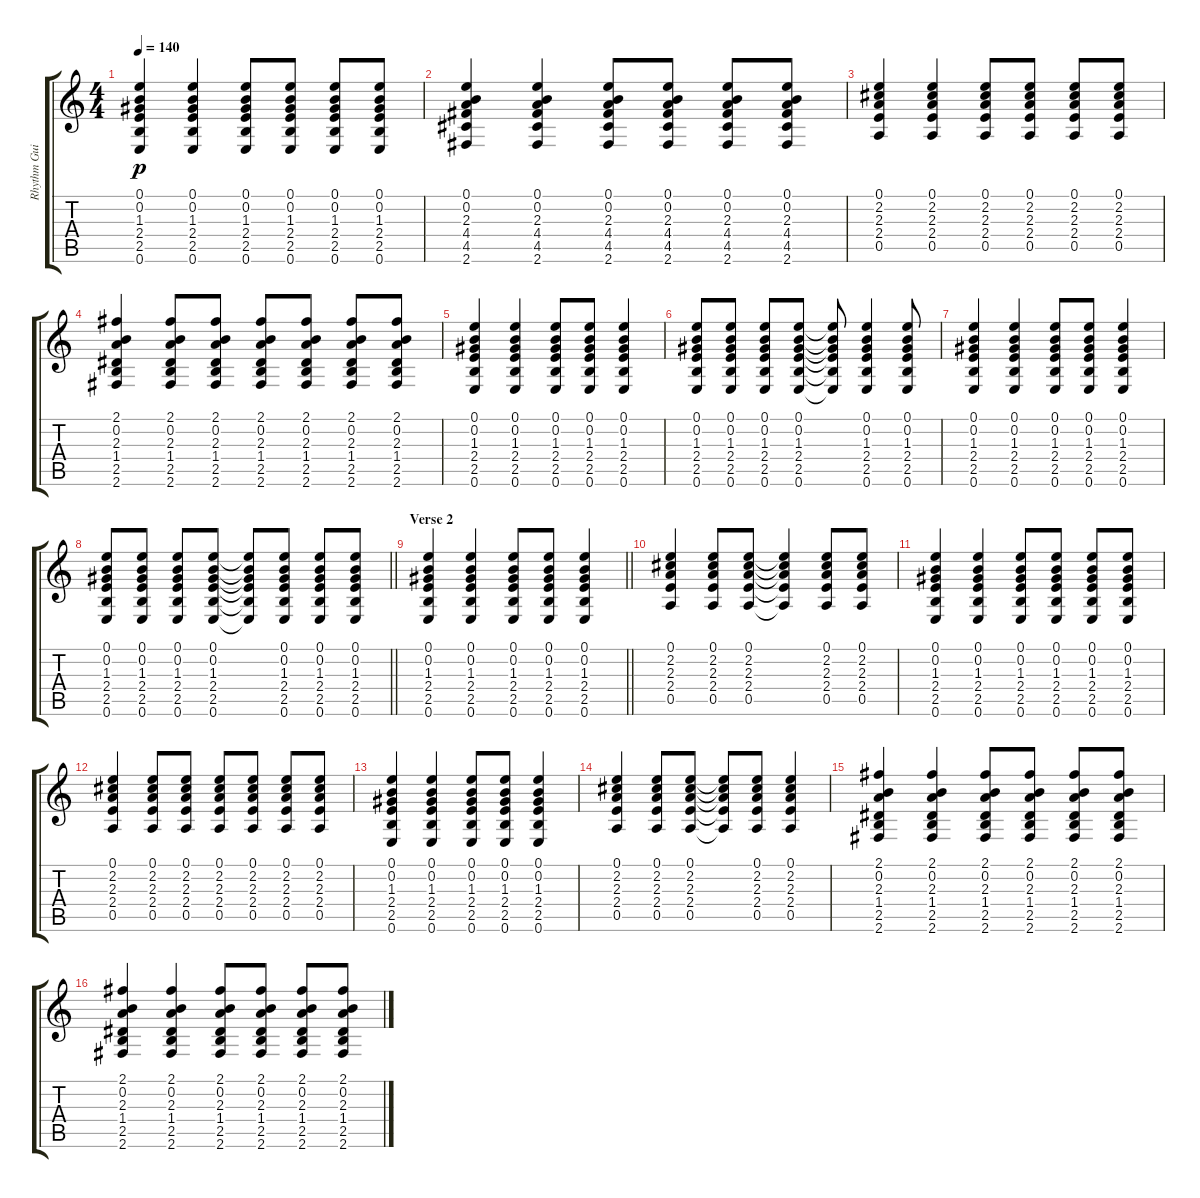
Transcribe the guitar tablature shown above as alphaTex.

\track ("Rhythm Guitar" "Rhythm Gui") {instrument acousticguitarsteel}
\staff {score tabs}
\tuning (E4 B3 G3 D3 A2 E2) {hide}
\ts (4 4)
\tempo 140
\clef g2
\ks c
(0.1 0.2 1.3 2.4 2.5 0.6).4{dy p} (0.1 0.2 1.3 2.4 2.5 0.6).4 (0.1 0.2 1.3 2.4 2.5 0.6).8 (0.1 0.2 1.3 2.4 2.5 0.6).8 (0.1 0.2 1.3 2.4 2.5 0.6).8 (0.1 0.2 1.3 2.4 2.5 0.6).8 |
(0.1 0.2 2.3 4.4 4.5 2.6).4 (0.1 0.2 2.3 4.4 4.5 2.6).4 (0.1 0.2 2.3 4.4 4.5 2.6).8 (0.1 0.2 2.3 4.4 4.5 2.6).8 (0.1 0.2 2.3 4.4 4.5 2.6).8 (0.1 0.2 2.3 4.4 4.5 2.6).8 |
(0.1 2.2 2.3 2.4 0.5).4 (0.1 2.2 2.3 2.4 0.5).4 (0.1 2.2 2.3 2.4 0.5).8 (0.1 2.2 2.3 2.4 0.5).8 (0.1 2.2 2.3 2.4 0.5).8 (0.1 2.2 2.3 2.4 0.5).8 |
(2.1 0.2 2.3 1.4 2.5 2.6).4 (2.1 0.2 2.3 1.4 2.5 2.6).8 (2.1 0.2 2.3 1.4 2.5 2.6).8 (2.1 0.2 2.3 1.4 2.5 2.6).8 (2.1 0.2 2.3 1.4 2.5 2.6).8 (2.1 0.2 2.3 1.4 2.5 2.6).8 (2.1 0.2 2.3 1.4 2.5 2.6).8 |
(0.1 0.2 1.3 2.4 2.5 0.6).4 (0.1 0.2 1.3 2.4 2.5 0.6).4 (0.1 0.2 1.3 2.4 2.5 0.6).8 (0.1 0.2 1.3 2.4 2.5 0.6).8 (0.1 0.2 1.3 2.4 2.5 0.6).4 |
(0.1 0.2 1.3 2.4 2.5 0.6).8 (0.1 0.2 1.3 2.4 2.5 0.6).8 (0.1 0.2 1.3 2.4 2.5 0.6).8 (0.1 0.2 1.3 2.4 2.5 0.6).8 (0.1{t} 0.2{t} 1.3{t} 2.4{t} 2.5{t} 0.6{t}).8 (0.1 0.2 1.3 2.4 2.5 0.6).4 (0.1 0.2 1.3 2.4 2.5 0.6).8 |
(0.1 0.2 1.3 2.4 2.5 0.6).4 (0.1 0.2 1.3 2.4 2.5 0.6).4 (0.1 0.2 1.3 2.4 2.5 0.6).8 (0.1 0.2 1.3 2.4 2.5 0.6).8 (0.1 0.2 1.3 2.4 2.5 0.6).4 |
\barLineRight lightlight
(0.1 0.2 1.3 2.4 2.5 0.6).8 (0.1 0.2 1.3 2.4 2.5 0.6).8 (0.1 0.2 1.3 2.4 2.5 0.6).8 (0.1 0.2 1.3 2.4 2.5 0.6).8 (0.1{t} 0.2{t} 1.3{t} 2.4{t} 2.5{t} 0.6{t}).8 (0.1 0.2 1.3 2.4 2.5 0.6).8 (0.1 0.2 1.3 2.4 2.5 0.6).8 (0.1 0.2 1.3 2.4 2.5 0.6).8 |
\section ("" "Verse 2")
\barLineRight lightlight
(0.1 0.2 1.3 2.4 2.5 0.6).4 (0.1 0.2 1.3 2.4 2.5 0.6).4 (0.1 0.2 1.3 2.4 2.5 0.6).8 (0.1 0.2 1.3 2.4 2.5 0.6).8 (0.1 0.2 1.3 2.4 2.5 0.6).4 |
\section ("" "")
(0.1 2.2 2.3 2.4 0.5).4 (0.1 2.2 2.3 2.4 0.5).8 (0.1 2.2 2.3 2.4 0.5).8 (0.1{t} 2.2{t} 2.3{t} 2.4{t} 0.5{t}).4 (0.1 2.2 2.3 2.4 0.5).8 (0.1 2.2 2.3 2.4 0.5).8 |
(0.1 0.2 1.3 2.4 2.5 0.6).4 (0.1 0.2 1.3 2.4 2.5 0.6).4 (0.1 0.2 1.3 2.4 2.5 0.6).8 (0.1 0.2 1.3 2.4 2.5 0.6).8 (0.1 0.2 1.3 2.4 2.5 0.6).8 (0.1 0.2 1.3 2.4 2.5 0.6).8 |
(0.1 2.2 2.3 2.4 0.5).4 (0.1 2.2 2.3 2.4 0.5).8 (0.1 2.2 2.3 2.4 0.5).8 (0.1 2.2 2.3 2.4 0.5).8 (0.1 2.2 2.3 2.4 0.5).8 (0.1 2.2 2.3 2.4 0.5).8 (0.1 2.2 2.3 2.4 0.5).8 |
(0.1 0.2 1.3 2.4 2.5 0.6).4 (0.1 0.2 1.3 2.4 2.5 0.6).4 (0.1 0.2 1.3 2.4 2.5 0.6).8 (0.1 0.2 1.3 2.4 2.5 0.6).8 (0.1 0.2 1.3 2.4 2.5 0.6).4 |
(0.1 2.2 2.3 2.4 0.5).4 (0.1 2.2 2.3 2.4 0.5).8 (0.1 2.2 2.3 2.4 0.5).8 (0.1{t} 2.2{t} 2.3{t} 2.4{t} 0.5{t}).8 (0.1 2.2 2.3 2.4 0.5).8 (0.1 2.2 2.3 2.4 0.5).4 |
(2.1 0.2 2.3 1.4 2.5 2.6).4 (2.1 0.2 2.3 1.4 2.5 2.6).4 (2.1 0.2 2.3 1.4 2.5 2.6).8 (2.1 0.2 2.3 1.4 2.5 2.6).8 (2.1 0.2 2.3 1.4 2.5 2.6).8 (2.1 0.2 2.3 1.4 2.5 2.6).8 |
(2.1 0.2 2.3 1.4 2.5 2.6).4 (2.1 0.2 2.3 1.4 2.5 2.6).4 (2.1 0.2 2.3 1.4 2.5 2.6).8 (2.1 0.2 2.3 1.4 2.5 2.6).8 (2.1 0.2 2.3 1.4 2.5 2.6).8 (2.1 0.2 2.3 1.4 2.5 2.6).8
